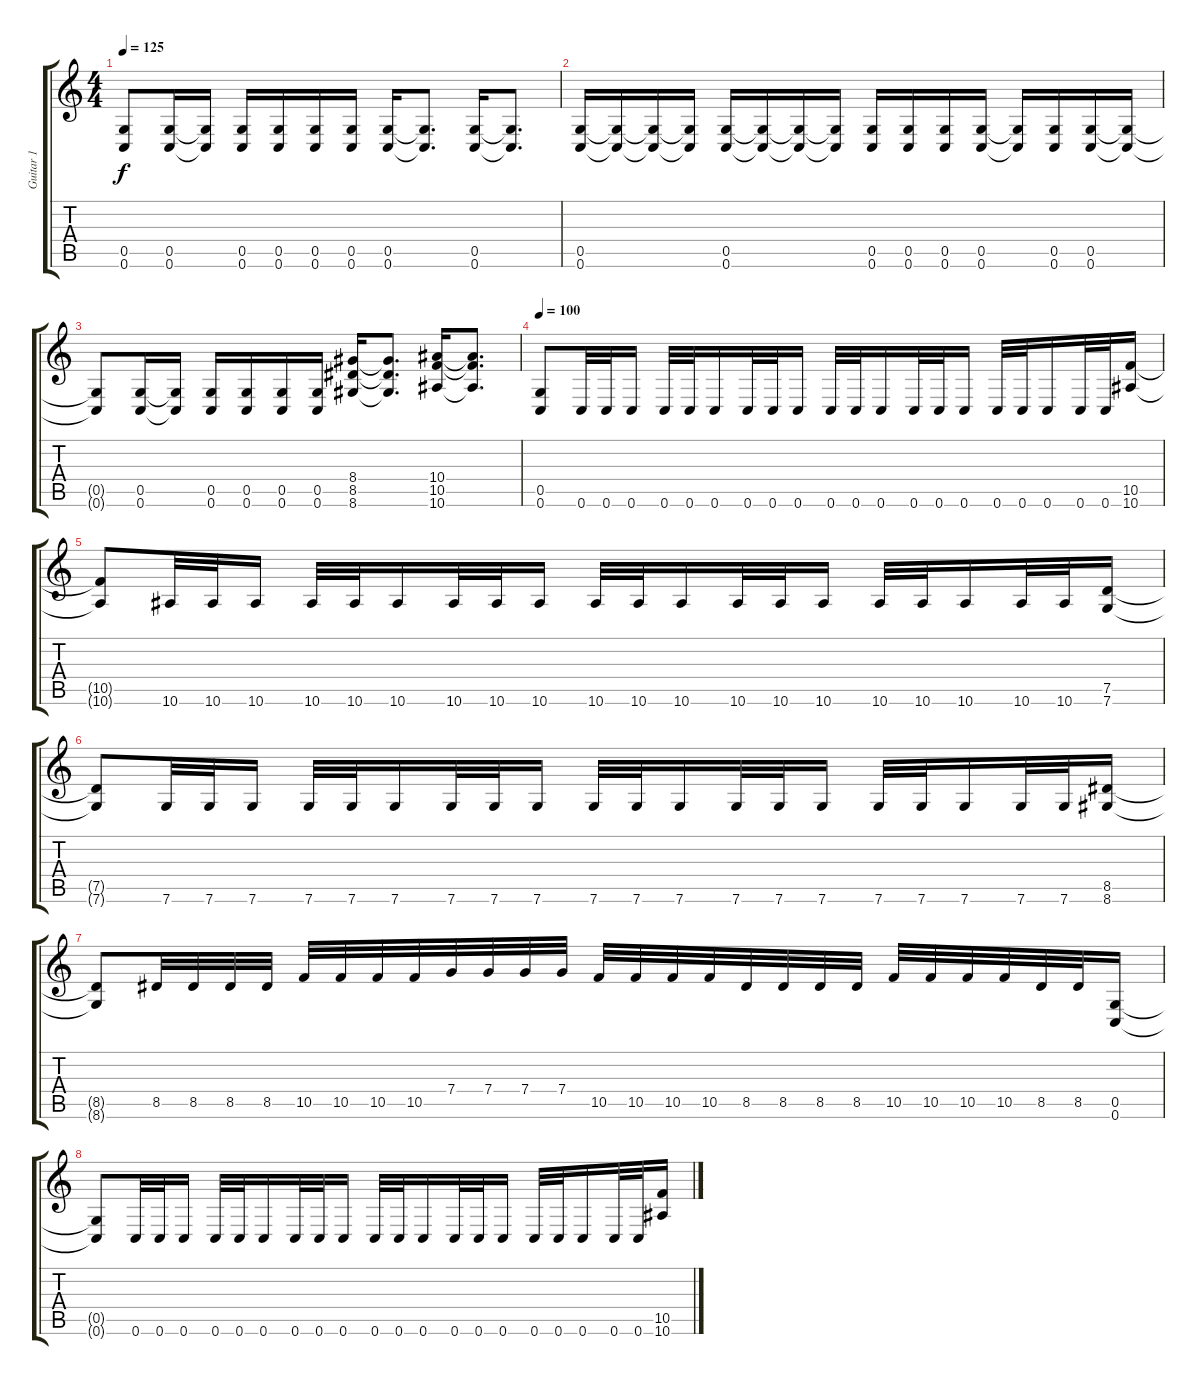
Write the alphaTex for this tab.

\track ("Guitar 1" "Guitar 1") {instrument distortionguitar}
\staff {score tabs}
\tuning (D4 A3 F3 C3 G2 C2) {hide}
\ts (4 4)
\tempo 125
\clef g2
\ks c
(0.5{t} 0.6{t}).8{dy f} (0.5 0.6).16 (0.5{t} 0.6{t}).16 (0.5 0.6).16 (0.5 0.6).16 (0.5 0.6).16 (0.5 0.6).16 (0.5 0.6).16 (0.5{t} 0.6{t}).8{d} (0.5 0.6).16 (0.5{t} 0.6{t}).8{d} |
(0.5 0.6).16 (0.5{t} 0.6{t}).16 (0.5{t} 0.6{t}).16 (0.5{t} 0.6{t}).16 (0.5 0.6).16 (0.5{t} 0.6{t}).16 (0.5{t} 0.6{t}).16 (0.5{t} 0.6{t}).16 (0.5 0.6).16 (0.5 0.6).16 (0.5 0.6).16 (0.5 0.6).16 (0.5{t} 0.6{t}).16 (0.5 0.6).16 (0.5 0.6).16 (0.5{t} 0.6{t}).16 |
(0.5{t} 0.6{t}).8 (0.5 0.6).16 (0.5{t} 0.6{t}).16 (0.5 0.6).16 (0.5 0.6).16 (0.5 0.6).16 (0.5 0.6).16 (8.4 8.5 8.6).16 (8.4{t} 8.5{t} 8.6{t}).8{d} (10.4 10.5 10.6).16 (10.4{t} 10.5{t} 10.6{t}).8{d} |
\tempo 100
(0.5 0.6).8 0.6.32 0.6.32 0.6.16 0.6.32 0.6.32 0.6.16 0.6.32 0.6.32 0.6.16 0.6.32 0.6.32 0.6.16 0.6.32 0.6.32 0.6.16 0.6.32 0.6.32 0.6.16 0.6.32 0.6.32 (10.5 10.6).16 |
(10.5{t} 10.6{t}).8 10.6.32 10.6.32 10.6.16 10.6.32 10.6.32 10.6.16 10.6.32 10.6.32 10.6.16 10.6.32 10.6.32 10.6.16 10.6.32 10.6.32 10.6.16 10.6.32 10.6.32 10.6.16 10.6.32 10.6.32 (7.5 7.6).16 |
(7.5{t} 7.6{t}).8 7.6.32 7.6.32 7.6.16 7.6.32 7.6.32 7.6.16 7.6.32 7.6.32 7.6.16 7.6.32 7.6.32 7.6.16 7.6.32 7.6.32 7.6.16 7.6.32 7.6.32 7.6.16 7.6.32 7.6.32 (8.5 8.6).16 |
(8.5{t} 8.6{t}).8 8.5.32 8.5.32 8.5.32 8.5.32 10.5.32 10.5.32 10.5.32 10.5.32 7.4.32 7.4.32 7.4.32 7.4.32 10.5.32 10.5.32 10.5.32 10.5.32 8.5.32 8.5.32 8.5.32 8.5.32 10.5.32 10.5.32 10.5.32 10.5.32 8.5.32 8.5.32 (0.5 0.6).16 |
(0.5{t} 0.6{t}).8 0.6.32 0.6.32 0.6.16 0.6.32 0.6.32 0.6.16 0.6.32 0.6.32 0.6.16 0.6.32 0.6.32 0.6.16 0.6.32 0.6.32 0.6.16 0.6.32 0.6.32 0.6.16 0.6.32 0.6.32 (10.5 10.6).16
